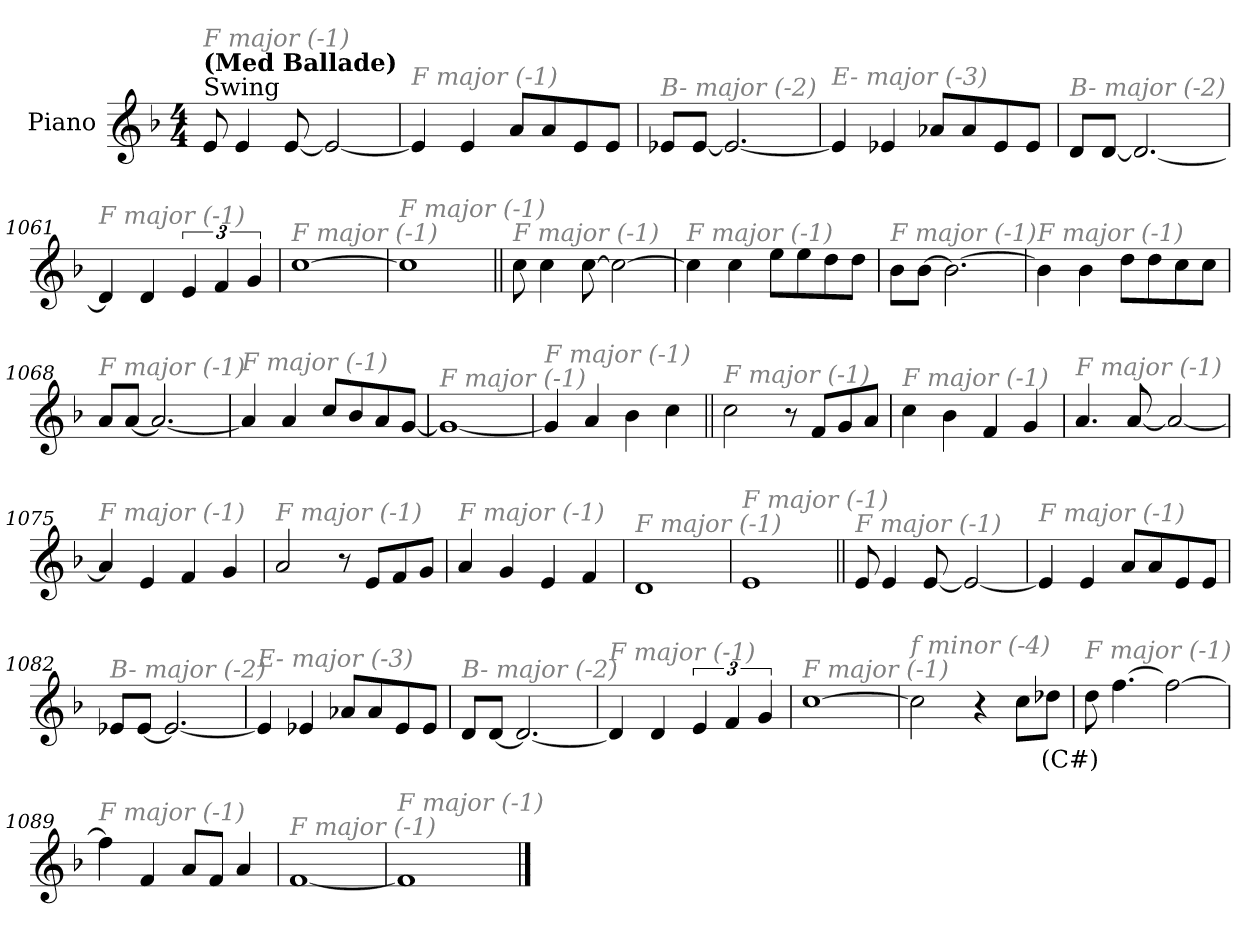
**kern	**text
*part1	*part1
*staff1	*staff1
*I"Piano	*
*I'Pno.	*
*clefG2	*
*k[b-]	*
*M4/4	*
=1	=1
!LO:TX:a:t=Swing	!
!LO:TX:a:B:t=(Med Ballade)	!
!LO:TX:i:color=#808080:t=F major (-1)	!
8e/	.
4e/	.
[8e/	.
2e/_	.
=1057	=1057
!LO:TX:i:color=#808080:t=F major (-1)	!
4e/]	.
4e/	.
8a/L	.
8a/	.
8e/	.
8e/J	.
=1058	=1058
!LO:TX:i:color=#808080:t=B- major (-2)	!
8e-X/L	.
[8e-/J	.
2.e-/_	.
=1059	=1059
!LO:TX:i:color=#808080:t=E- major (-3)	!
4e-/]	.
4e-X/	.
8a-X/L	.
8a-/	.
8e-/	.
8e-/J	.
!!LO:LB:g=z
=1060	=1060
!LO:TX:i:color=#808080:t=B- major (-2)	!
8d/L	.
[8d/J	.
2.d/_	.
=1061	=1061
!LO:TX:i:color=#808080:t=F major (-1)	!
4d/]	.
4d/	.
6e/	.
6f/	.
6g/	.
=1062	=1062
!LO:TX:i:color=#808080:t=F major (-1)	!
[1cc	.
=1063	=1063
!LO:TX:i:color=#808080:t=F major (-1)	!
1cc]	.
!!LO:LB:g=z
=1064||	=1064||
!LO:TX:i:color=#808080:t=F major (-1)	!
8cc\	.
4cc\	.
[8cc\	.
2cc\_	.
=1065	=1065
!LO:TX:i:color=#808080:t=F major (-1)	!
4cc\]	.
4cc\	.
8ee\L	.
8ee\	.
8dd\	.
8dd\J	.
=1066	=1066
!LO:TX:i:color=#808080:t=F major (-1)	!
8b-\L	.
[8b-\J	.
2.b-\_	.
=1067	=1067
!LO:TX:i:color=#808080:t=F major (-1)	!
4b-\]	.
4b-\	.
8dd\L	.
8dd\	.
8cc\	.
8cc\J	.
!!LO:LB:g=z
=1068	=1068
!LO:TX:i:color=#808080:t=F major (-1)	!
8a/L	.
[8a/J	.
2.a/_	.
=1069	=1069
!LO:TX:i:color=#808080:t=F major (-1)	!
4a/]	.
4a/	.
8cc/L	.
8b-/	.
8a/	.
[8g/J	.
=1070	=1070
!LO:TX:i:color=#808080:t=F major (-1)	!
1g_	.
=1071	=1071
!LO:TX:i:color=#808080:t=F major (-1)	!
4g/]	.
4a/	.
4b-\	.
4cc\	.
!!LO:LB:g=z
=1072||	=1072||
!LO:TX:i:color=#808080:t=F major (-1)	!
2cc\	.
8r	.
8f/L	.
8g/	.
8a/J	.
=1073	=1073
!LO:TX:i:color=#808080:t=F major (-1)	!
4cc\	.
4b-\	.
4f/	.
4g/	.
=1074	=1074
!LO:TX:i:color=#808080:t=F major (-1)	!
4.a/	.
[8a/	.
2a/_	.
=1075	=1075
!LO:TX:i:color=#808080:t=F major (-1)	!
4a/]	.
4e/	.
4f/	.
4g/	.
!!LO:LB:g=z
=1076	=1076
!LO:TX:i:color=#808080:t=F major (-1)	!
2a/	.
8r	.
8e/L	.
8f/	.
8g/J	.
=1077	=1077
!LO:TX:i:color=#808080:t=F major (-1)	!
4a/	.
4g/	.
4e/	.
4f/	.
=1078	=1078
!LO:TX:i:color=#808080:t=F major (-1)	!
1d	.
=1079	=1079
!LO:TX:i:color=#808080:t=F major (-1)	!
1e	.
!!LO:LB:g=z
=1080||	=1080||
!LO:TX:i:color=#808080:t=F major (-1)	!
8e/	.
4e/	.
[8e/	.
2e/_	.
=1081	=1081
!LO:TX:i:color=#808080:t=F major (-1)	!
4e/]	.
4e/	.
8a/L	.
8a/	.
8e/	.
8e/J	.
=1082	=1082
!LO:TX:i:color=#808080:t=B- major (-2)	!
8e-X/L	.
[8e-/J	.
2.e-/_	.
=1083	=1083
!LO:TX:i:color=#808080:t=E- major (-3)	!
4e-/]	.
4e-X/	.
8a-X/L	.
8a-/	.
8e-/	.
8e-/J	.
!!LO:LB:g=z
=1084	=1084
!LO:TX:i:color=#808080:t=B- major (-2)	!
8d/L	.
[8d/J	.
2.d/_	.
=1085	=1085
!LO:TX:i:color=#808080:t=F major (-1)	!
4d/]	.
4d/	.
6e/	.
6f/	.
6g/	.
=1086	=1086
!LO:TX:i:color=#808080:t=F major (-1)	!
[1cc	.
=1087	=1087
!LO:TX:i:color=#808080:t=f minor (-4)	!
2cc\]	.
4r	.
8cc\L	.
8dd-Xi\J	(C#)
!!LO:LB:g=z
=1088	=1088
!LO:TX:i:color=#808080:t=F major (-1)	!
8dd\	.
[4.ff\	.
2ff\_	.
=1089	=1089
!LO:TX:i:color=#808080:t=F major (-1)	!
4ff\]	.
4f/	.
8a/L	.
8f/J	.
4a/	.
=1090	=1090
!LO:TX:i:color=#808080:t=F major (-1)	!
[1f	.
=1091	=1091
!LO:TX:i:color=#808080:t=F major (-1)	!
1f]	.
==	==
*-	*-
